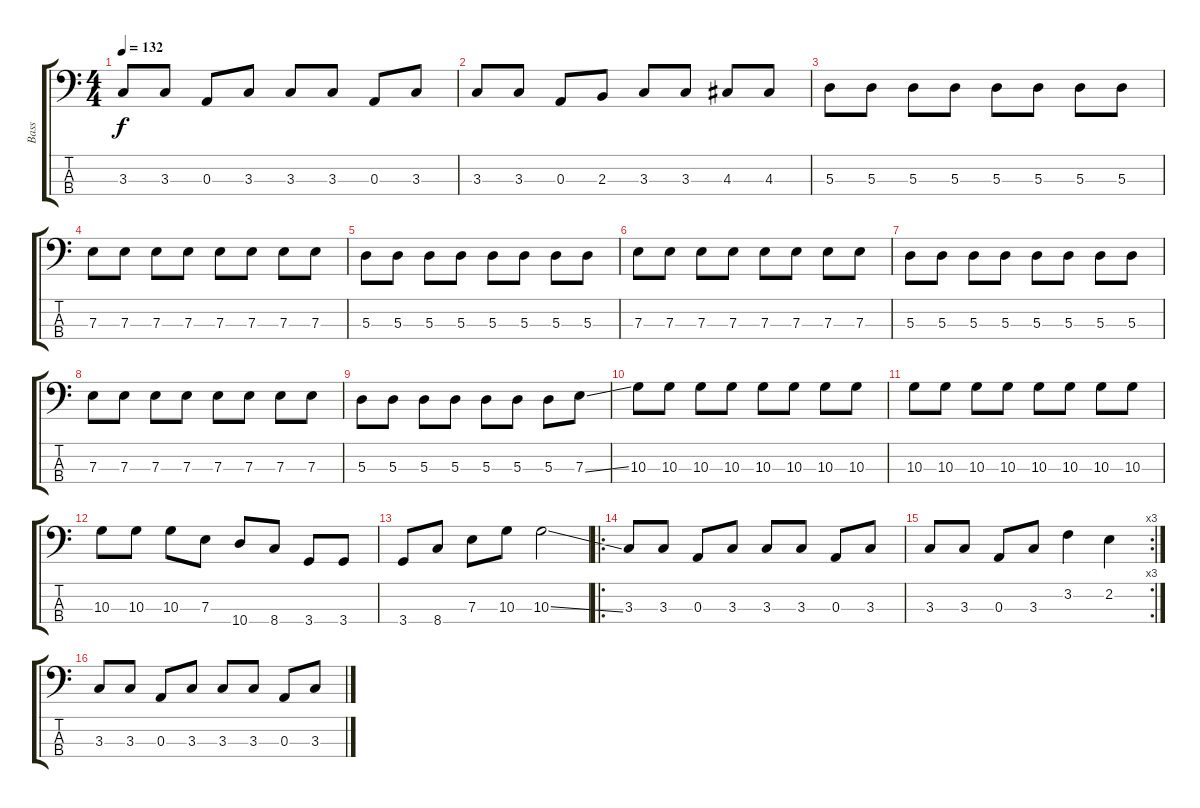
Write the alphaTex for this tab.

\track ("Bass" "Bass") {instrument electricbasspick}
\staff {score tabs}
\tuning (G2 D2 A1 E1) {hide}
\ts (4 4)
\tempo 132
\clef f4
\ks c
3.3.8{dy f} 3.3.8 0.3.8 3.3.8 3.3.8 3.3.8 0.3.8 3.3.8 |
3.3.8 3.3.8 0.3.8 2.3.8 3.3.8 3.3.8 4.3.8 4.3.8 |
5.3.8 5.3.8 5.3.8 5.3.8 5.3.8 5.3.8 5.3.8 5.3.8 |
7.3.8 7.3.8 7.3.8 7.3.8 7.3.8 7.3.8 7.3.8 7.3.8 |
5.3.8 5.3.8 5.3.8 5.3.8 5.3.8 5.3.8 5.3.8 5.3.8 |
7.3.8 7.3.8 7.3.8 7.3.8 7.3.8 7.3.8 7.3.8 7.3.8 |
5.3.8 5.3.8 5.3.8 5.3.8 5.3.8 5.3.8 5.3.8 5.3.8 |
7.3.8 7.3.8 7.3.8 7.3.8 7.3.8 7.3.8 7.3.8 7.3.8 |
5.3.8 5.3.8 5.3.8 5.3.8 5.3.8 5.3.8 5.3.8 7.3{ss}.8 |
10.3.8 10.3.8 10.3.8 10.3.8 10.3.8 10.3.8 10.3.8 10.3.8 |
10.3.8 10.3.8 10.3.8 10.3.8 10.3.8 10.3.8 10.3.8 10.3.8 |
10.3.8 10.3.8 10.3.8 7.3.8 10.4.8 8.4.8 3.4.8 3.4.8 |
3.4.8 8.4.8 7.3.8 10.3.8 10.3{ss}.2 |
\ro
3.3.8 3.3.8 0.3.8 3.3.8 3.3.8 3.3.8 0.3.8 3.3.8 |
\rc 3
3.3.8 3.3.8 0.3.8 3.3.8 3.2.4 2.2.4 |
3.3.8 3.3.8 0.3.8 3.3.8 3.3.8 3.3.8 0.3.8 3.3.8
